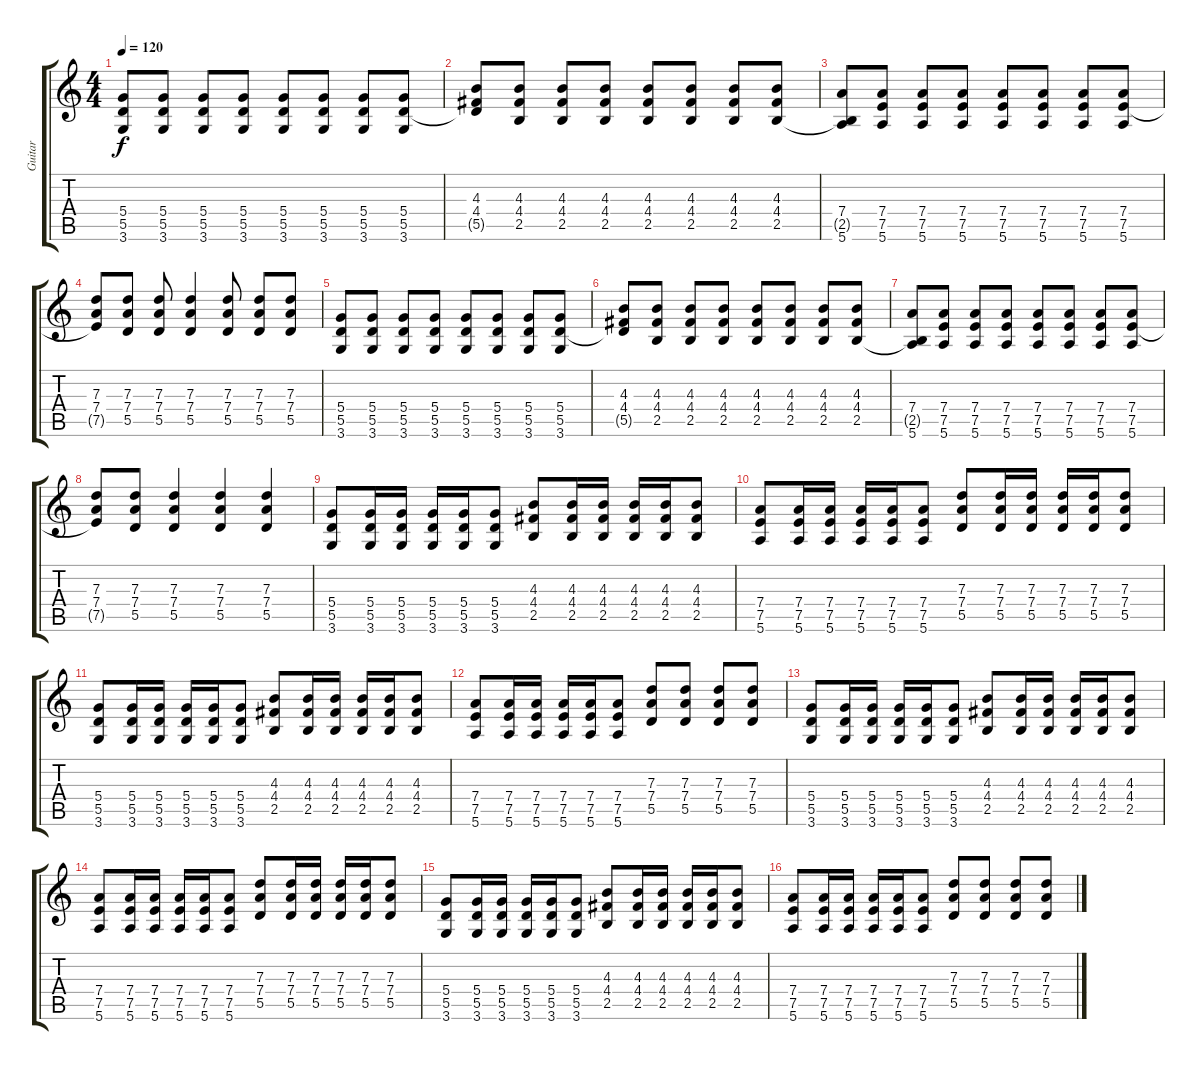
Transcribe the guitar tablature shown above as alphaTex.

\track ("Guitar" "Guitar") {instrument overdrivenguitar}
\staff {score tabs}
\tuning (E4 B3 G3 D3 A2 E2) {hide}
\ts (4 4)
\tempo 120
\clef g2
\ks c
(5.4 5.5 3.6).8{dy f} (5.4 5.5 3.6).8 (5.4 5.5 3.6).8 (5.4 5.5 3.6).8 (5.4 5.5 3.6).8 (5.4 5.5 3.6).8 (5.4 5.5 3.6).8 (5.4 5.5 3.6).8 |
(4.3 4.4 5.5{t}).8 (4.3 4.4 2.5).8 (4.3 4.4 2.5).8 (4.3 4.4 2.5).8 (4.3 4.4 2.5).8 (4.3 4.4 2.5).8 (4.3 4.4 2.5).8 (4.3 4.4 2.5).8 |
(7.4 2.5{t} 5.6).8 (7.4 7.5 5.6).8 (7.4 7.5 5.6).8 (7.4 7.5 5.6).8 (7.4 7.5 5.6).8 (7.4 7.5 5.6).8 (7.4 7.5 5.6).8 (7.4 7.5 5.6).8 |
(7.3 7.4 7.5{t}).8 (7.3 7.4 5.5).8 (7.3 7.4 5.5).8 (7.3 7.4 5.5).4 (7.3 7.4 5.5).8 (7.3 7.4 5.5).8 (7.3 7.4 5.5).8 |
(5.4 5.5 3.6).8 (5.4 5.5 3.6).8 (5.4 5.5 3.6).8 (5.4 5.5 3.6).8 (5.4 5.5 3.6).8 (5.4 5.5 3.6).8 (5.4 5.5 3.6).8 (5.4 5.5 3.6).8 |
(4.3 4.4 5.5{t}).8 (4.3 4.4 2.5).8 (4.3 4.4 2.5).8 (4.3 4.4 2.5).8 (4.3 4.4 2.5).8 (4.3 4.4 2.5).8 (4.3 4.4 2.5).8 (4.3 4.4 2.5).8 |
(7.4 2.5{t} 5.6).8 (7.4 7.5 5.6).8 (7.4 7.5 5.6).8 (7.4 7.5 5.6).8 (7.4 7.5 5.6).8 (7.4 7.5 5.6).8 (7.4 7.5 5.6).8 (7.4 7.5 5.6).8 |
(7.3 7.4 7.5{t}).8 (7.3 7.4 5.5).8 (7.3 7.4 5.5).4 (7.3 7.4 5.5).4 (7.3 7.4 5.5).4 |
(5.4 5.5 3.6).8 (5.4 5.5 3.6).16 (5.4 5.5 3.6).16 (5.4 5.5 3.6).16 (5.4 5.5 3.6).16 (5.4 5.5 3.6).8 (4.3 4.4 2.5).8 (4.3 4.4 2.5).16 (4.3 4.4 2.5).16 (4.3 4.4 2.5).16 (4.3 4.4 2.5).16 (4.3 4.4 2.5).8 |
(7.4 7.5 5.6).8 (7.4 7.5 5.6).16 (7.4 7.5 5.6).16 (7.4 7.5 5.6).16 (7.4 7.5 5.6).16 (7.4 7.5 5.6).8 (7.3 7.4 5.5).8 (7.3 7.4 5.5).16 (7.3 7.4 5.5).16 (7.3 7.4 5.5).16 (7.3 7.4 5.5).16 (7.3 7.4 5.5).8 |
(5.4 5.5 3.6).8 (5.4 5.5 3.6).16 (5.4 5.5 3.6).16 (5.4 5.5 3.6).16 (5.4 5.5 3.6).16 (5.4 5.5 3.6).8 (4.3 4.4 2.5).8 (4.3 4.4 2.5).16 (4.3 4.4 2.5).16 (4.3 4.4 2.5).16 (4.3 4.4 2.5).16 (4.3 4.4 2.5).8 |
(7.4 7.5 5.6).8 (7.4 7.5 5.6).16 (7.4 7.5 5.6).16 (7.4 7.5 5.6).16 (7.4 7.5 5.6).16 (7.4 7.5 5.6).8 (7.3 7.4 5.5).8 (7.3 7.4 5.5).8 (7.3 7.4 5.5).8 (7.3 7.4 5.5).8 |
(5.4 5.5 3.6).8 (5.4 5.5 3.6).16 (5.4 5.5 3.6).16 (5.4 5.5 3.6).16 (5.4 5.5 3.6).16 (5.4 5.5 3.6).8 (4.3 4.4 2.5).8 (4.3 4.4 2.5).16 (4.3 4.4 2.5).16 (4.3 4.4 2.5).16 (4.3 4.4 2.5).16 (4.3 4.4 2.5).8 |
(7.4 7.5 5.6).8 (7.4 7.5 5.6).16 (7.4 7.5 5.6).16 (7.4 7.5 5.6).16 (7.4 7.5 5.6).16 (7.4 7.5 5.6).8 (7.3 7.4 5.5).8 (7.3 7.4 5.5).16 (7.3 7.4 5.5).16 (7.3 7.4 5.5).16 (7.3 7.4 5.5).16 (7.3 7.4 5.5).8 |
(5.4 5.5 3.6).8 (5.4 5.5 3.6).16 (5.4 5.5 3.6).16 (5.4 5.5 3.6).16 (5.4 5.5 3.6).16 (5.4 5.5 3.6).8 (4.3 4.4 2.5).8 (4.3 4.4 2.5).16 (4.3 4.4 2.5).16 (4.3 4.4 2.5).16 (4.3 4.4 2.5).16 (4.3 4.4 2.5).8 |
(7.4 7.5 5.6).8 (7.4 7.5 5.6).16 (7.4 7.5 5.6).16 (7.4 7.5 5.6).16 (7.4 7.5 5.6).16 (7.4 7.5 5.6).8 (7.3 7.4 5.5).8 (7.3 7.4 5.5).8 (7.3 7.4 5.5).8 (7.3 7.4 5.5).8
